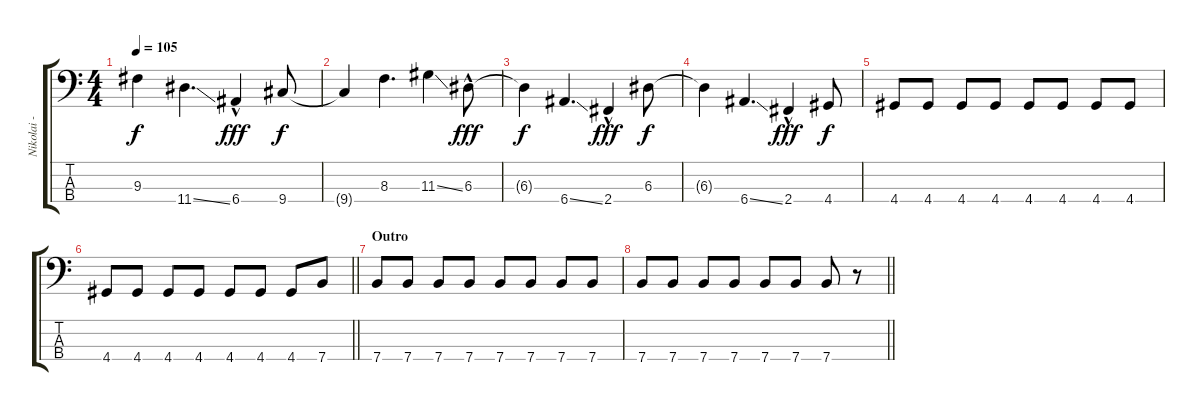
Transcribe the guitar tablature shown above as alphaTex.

\track ("Nikolai - Bass RSE" "Nikolai - ") {instrument electricbassfinger}
\staff {score tabs}
\tuning (G2 D2 A1 E1) {hide}
\ts (4 4)
\tempo 105
\clef f4
\ks c
9.3{t}.4{dy f} 11.4{ss}.4{d} 6.4{hac}.4{dy fff} 9.4.8{dy f} |
9.4{t}.4 8.3.4{d} 11.3{ss}.4 6.3{hac}.8{dy fff} |
6.3{t}.4{dy f} 6.4{ss}.4{d} 2.4{hac}.4{dy fff} 6.3.8{dy f} |
6.3{t}.4 6.4{ss}.4{d} 2.4{hac}.4{dy fff} 4.4.8{dy f} |
4.4.8 4.4.8 4.4.8 4.4.8 4.4.8 4.4.8 4.4.8 4.4.8 |
\barLineRight lightlight
4.4.8 4.4.8 4.4.8 4.4.8 4.4.8 4.4.8 4.4.8 7.4.8 |
\section ("" "Outro")
7.4.8 7.4.8 7.4.8 7.4.8 7.4.8 7.4.8 7.4.8 7.4.8 |
\barLineRight lightlight
7.4.8 7.4.8 7.4.8 7.4.8 7.4.8 7.4.8 7.4.8 r.8
